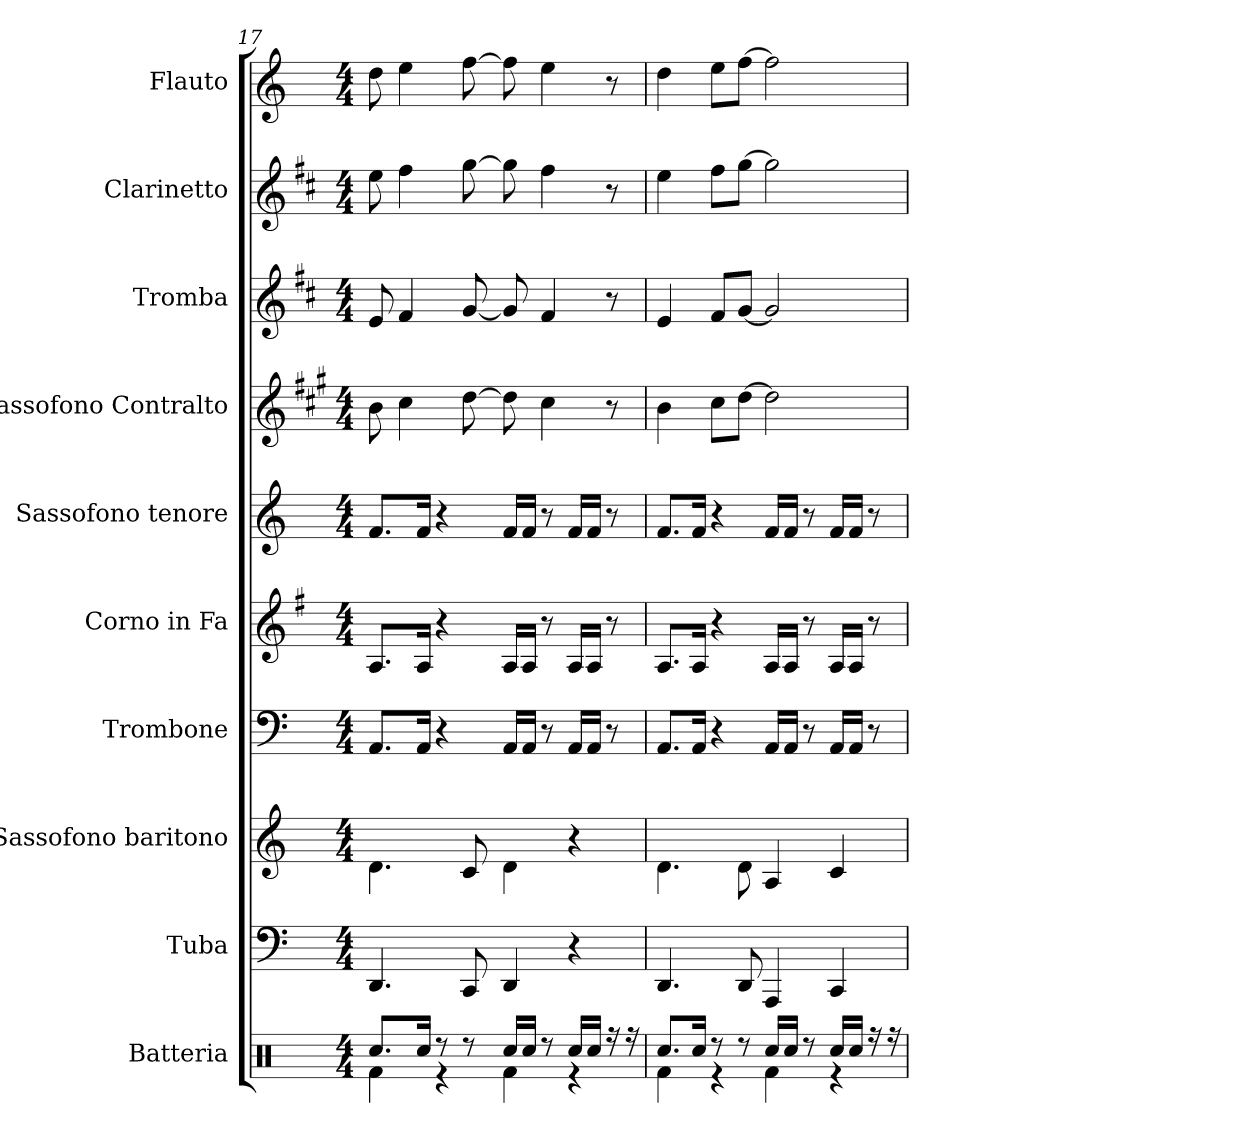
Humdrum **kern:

**kern	**kern	**kern	**kern	**kern	**kern	**kern	**kern	**kern	**kern
*part10	*part9	*part8	*part7	*part6	*part5	*part4	*part3	*part2	*part1
*staff10	*staff9	*staff8	*staff7	*staff6	*staff5	*staff4	*staff3	*staff2	*staff1
*I"Batteria	*I"Tuba	*I"Sassofono baritono	*I"Trombone	*I"Corno in Fa	*I"Sassofono tenore	*I"Sassofono Contralto	*I"Tromba	*I"Clarinetto	*I"Flauto
*I'Batt.	*I'Tba.	*	*I'Trb.	*I'Cor. Fa	*	*I'Alto	*I'Tr.	*I'Cl.	*I'Fl.
*clefX	*clefF4	*clefG2	*clefF4	*clefG2	*clefG2	*clefG2	*clefG2	*clefG2	*clefG2
*	*	*ITrd12c21	*	*ITrd4c7	*ITrd8c14	*ITrd5c9	*ITrd1c2	*ITrd1c2	*
*k[]	*k[]	*k[]	*k[]	*k[]	*k[]	*k[]	*k[]	*k[]	*k[]
*M4/4	*M4/4	*M4/4	*M4/4	*M4/4	*M4/4	*M4/4	*M4/4	*M4/4	*M4/4
=17	=17	=17	=17	=17	=17	=17	=17	=17	=17
*^	*	*	*	*	*	*	*	*	*
8.Rcc/L	4Rf\	4.DD/	4.D\	8.AA/L	8.D/L	8.F/L	8d\	8d/	8dd\	8dd\
.	.	.	.	.	.	.	4e\	4e/	4ee\	4ee\
16Rcc/Jk	.	.	.	16AA/Jk	16D/Jk	16F/Jk	.	.	.	.
8r	4r	.	.	4r	4r	4r	.	.	.	.
8r	.	8CC/	8C/	.	.	.	[8f\	[8f/	[8ff\	[8ff\
16Rcc/LL	4Rf\	4DD/	4D\	16AA/LL	16D/LL	16F/LL	8f\]	8f/]	8ff\]	8ff\]
16Rcc/JJ	.	.	.	16AA/JJ	16D/JJ	16F/JJ	.	.	.	.
8r	.	.	.	8r	8r	8r	4e\	4e/	4ee\	4ee\
16Rcc/LL	4r	4r	4r	16AA/LL	16D/LL	16F/LL	.	.	.	.
16Rcc/JJ	.	.	.	16AA/JJ	16D/JJ	16F/JJ	.	.	.	.
16r	.	.	.	8r	8r	8r	8r	8r	8r	8r
16r	.	.	.	.	.	.	.	.	.	.
!!LO:PB:g=z
=18	=18	=18	=18	=18	=18	=18	=18	=18	=18	=18
8.Rcc/L	4Rf\	4.DD/	4.D\	8.AA/L	8.D/L	8.F/L	4d\	4d/	4dd\	4dd\
16Rcc/Jk	.	.	.	16AA/Jk	16D/Jk	16F/Jk	.	.	.	.
8r	4r	.	.	4r	4r	4r	8e\L	8e/L	8ee\L	8ee\L
8r	.	8DD/	8D\	.	.	.	[8f\J	[8f/J	[8ff\J	[8ff\J
16Rcc/LL	4Rf\	4AAA/	4AA/	16AA/LL	16D/LL	16F/LL	2f\]	2f/]	2ff\]	2ff\]
16Rcc/JJ	.	.	.	16AA/JJ	16D/JJ	16F/JJ	.	.	.	.
8r	.	.	.	8r	8r	8r	.	.	.	.
16Rcc/LL	4r	4CC/	4C/	16AA/LL	16D/LL	16F/LL	.	.	.	.
16Rcc/JJ	.	.	.	16AA/JJ	16D/JJ	16F/JJ	.	.	.	.
16r	.	.	.	8r	8r	8r	.	.	.	.
16r	.	.	.	.	.	.	.	.	.	.
*v	*v	*	*	*	*	*	*	*	*	*
=	=	=	=	=	=	=	=	=	=
*-	*-	*-	*-	*-	*-	*-	*-	*-	*-
